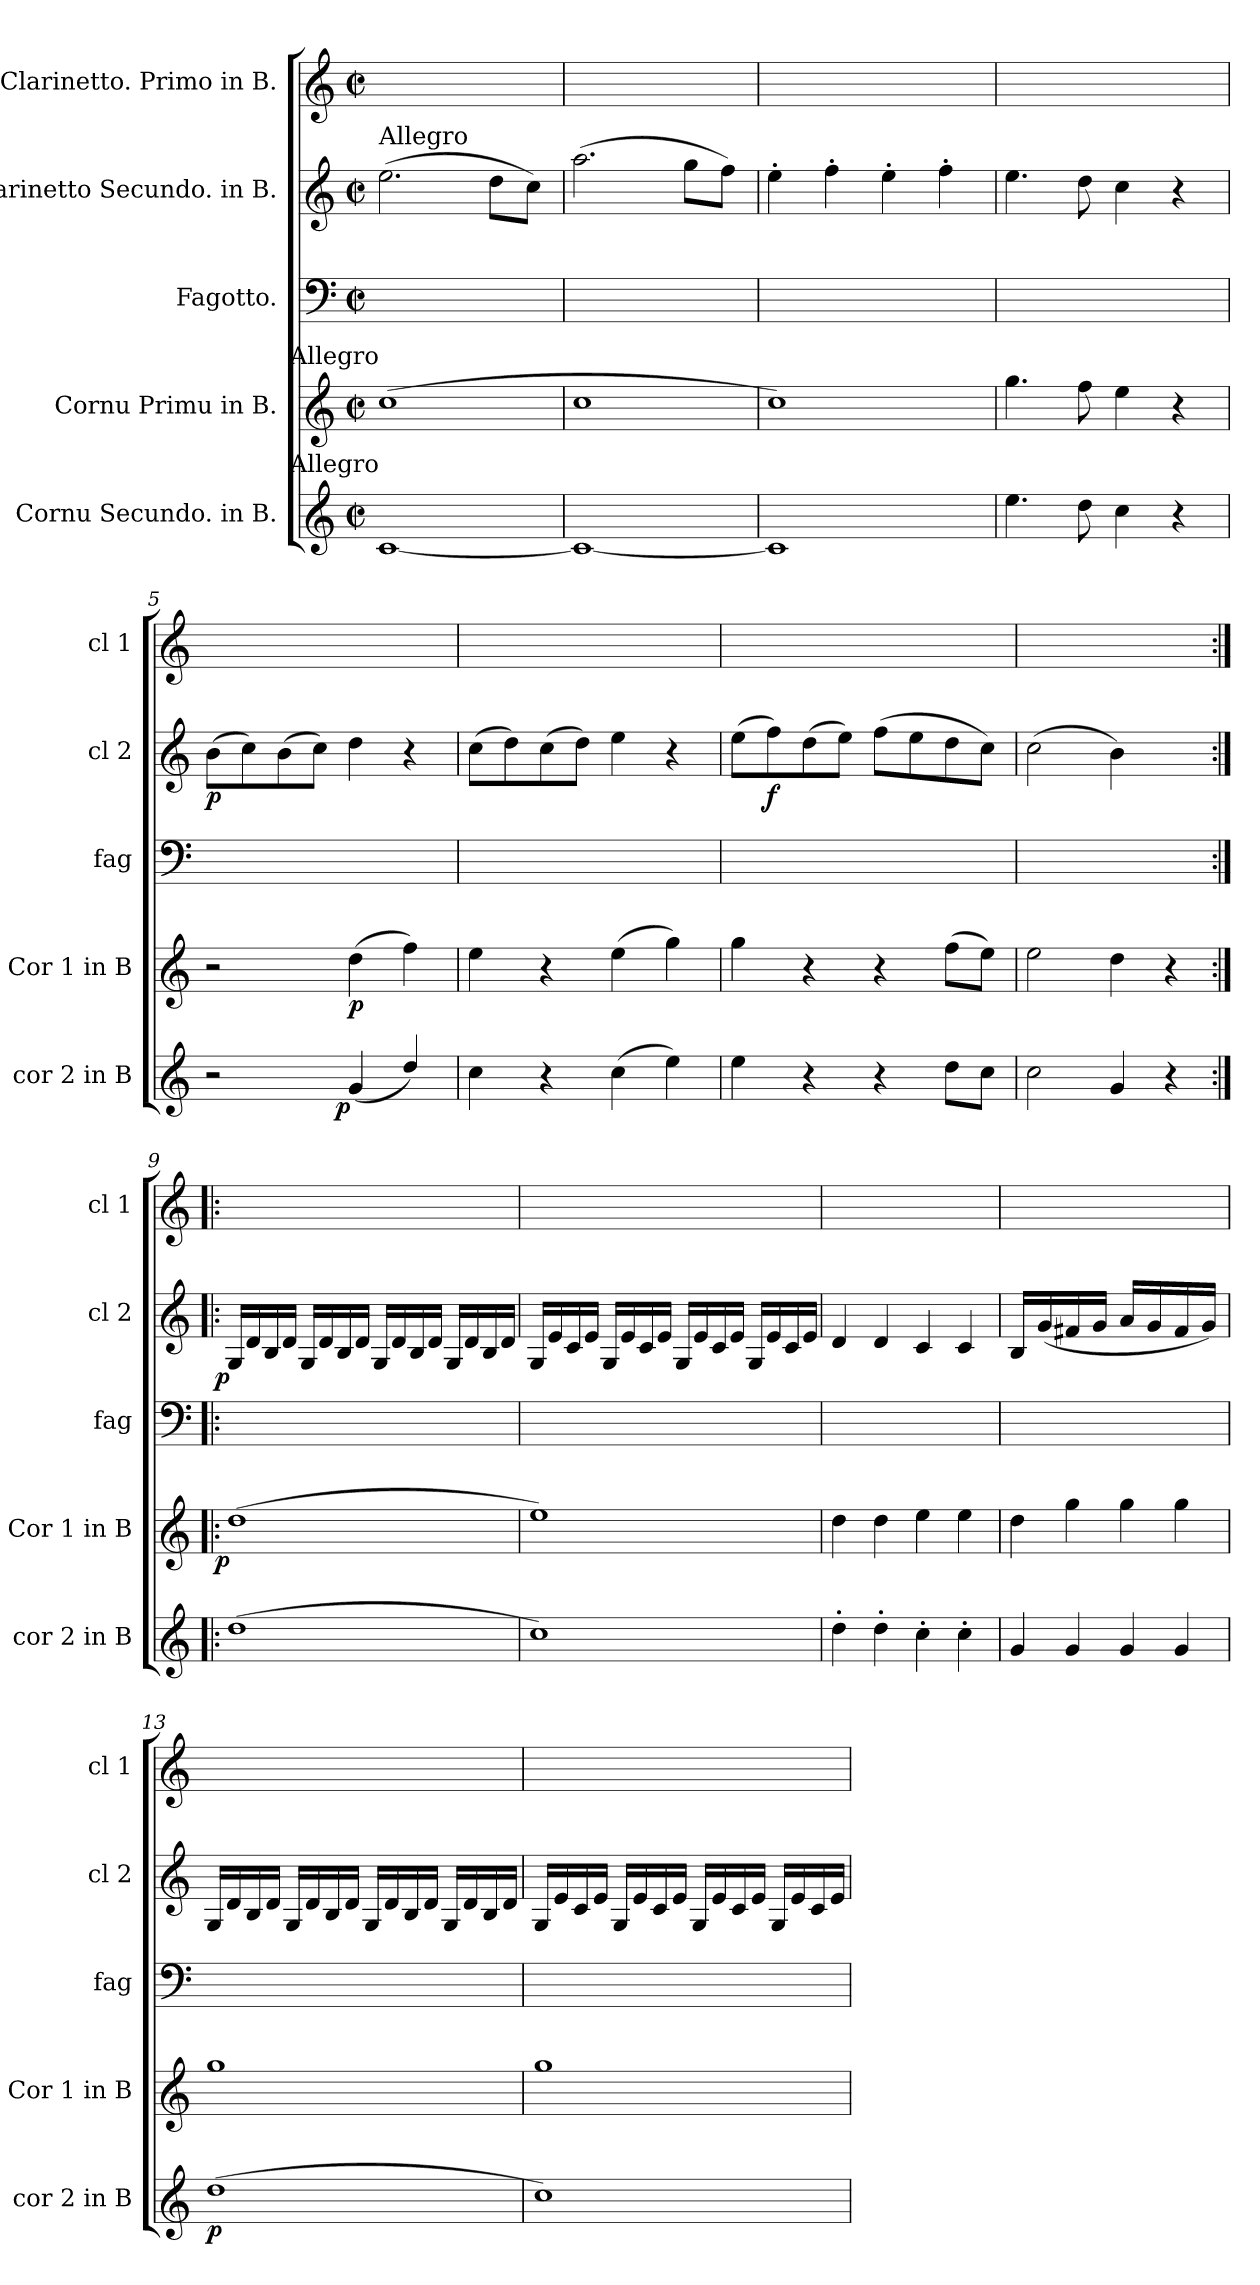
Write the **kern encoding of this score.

**kern	**dynam	**kern	**dynam	**kern	**kern	**dynam	**kern
*part5	*part5	*part4	*part4	*part3	*part2	*part2	*part1
*staff5	*staff5	*staff4	*staff4	*staff3	*staff2	*staff2	*staff1
*I"Cornu Secundo. in B.	*	*I"Cornu Primu in B.	*	*I"Fagotto.	*I"Clarinetto Secundo. in B.	*	*I"Clarinetto. Primo in B.
*I'cor 2 in B	*	*I'Cor 1 in B	*	*I'fag	*I'cl 2	*	*I'cl 1
*clefG2	*	*clefG2	*	*clefF4	*clefG2	*	*clefG2
*ITrd1c2	*	*ITrd1c2	*	*	*ITrd1c2	*	*ITrd1c2
*k[b-e-]	*	*k[b-e-]	*	*k[]	*k[b-e-]	*	*k[b-e-]
*B-:	*	*B-:	*	*	*B-:	*	*B-:
*M2/2	*	*M2/2	*	*M2/2	*M2/2	*	*M2/2
*met(c|)	*	*met(c|)	*	*met(c|)	*met(c|)	*	*met(c|)
=1	=1	=1	=1	=1	=1	=1	=1
!	!	!	!	!	!LO:TX:a:t=Allegro	!	!
!	!	!LO:TX:a:rj:t=Allegro	!	!	!	!	!
!LO:TX:a:rj:t=Allegro	!	!	!	!	!	!	!
[>1B-/	.	(1b-\	.	1ryy	(2.dd\	.	1ryy
.	.	.	.	.	8cc\L	.	.
.	.	.	.	.	8b-\J)	.	.
=2	=2	=2	=2	=2	=2	=2	=2
1B-/_	.	1b-\	.	1ryy	(2.gg\	.	1ryy
.	.	.	.	.	8ff\L	.	.
.	.	.	.	.	8ee-\J)	.	.
=3	=3	=3	=3	=3	=3	=3	=3
1B-/]	.	1b-\)	.	1ryy	4dd'\	.	1ryy
.	.	.	.	.	4ee-'\	.	.
.	.	.	.	.	4dd'\	.	.
.	.	.	.	.	4ee-'\	.	.
=4	=4	=4	=4	=4	=4	=4	=4
4.dd\	.	4.ff\	.	1ryy	4.dd\	.	1ryy
8cc\	.	8ee-\	.	.	8cc\	.	.
4b-\	.	4dd\	.	.	4b-\	.	.
4r	.	4r	.	.	4r	.	.
=5	=5	=5	=5	=5	=5	=5	=5
2r	.	2r	.	1ryy	(8a\L	p	1ryy
.	.	.	.	.	8b-\)	.	.
.	.	.	.	.	(8a\	.	.
.	.	.	.	.	8b-\J)	.	.
!	!LO:DY:rj	!	!	!	!	!	!
(4f/	p	(4cc\	p	.	4cc\	.	.
4cc/)	.	4ee-\)	.	.	4r	.	.
=6	=6	=6	=6	=6	=6	=6	=6
4b-\	.	4dd\	.	1ryy	(8b-\L	.	1ryy
.	.	.	.	.	8cc\)	.	.
4r	.	4r	.	.	(8b-\	.	.
.	.	.	.	.	8cc\J)	.	.
(4b-\	.	(4dd\	.	.	4dd\	.	.
4dd\)	.	4ff\)	.	.	4r	.	.
=7	=7	=7	=7	=7	=7	=7	=7
4dd\	.	4ff\	for.	1ryy	(8dd\L	.	1ryy
.	.	.	.	.	8ee-\)	f	.
4r	.	4r	.	.	(8cc\	.	.
.	.	.	.	.	8dd\J)	.	.
4r	.	4r	.	.	(8ee-\L	.	.
.	.	.	.	.	8dd\	.	.
8cc\L	.	(8ee-\L	.	.	8cc\	.	.
8b-\J	.	8dd\J)	.	.	8b-\J)	.	.
=8	=8	=8	=8	=8	=8	=8	=8
2b-\	.	2dd\	.	1ryy	(2b-\	.	1ryy
4f/	.	4cc\	.	.	4a\)	.	.
4r	.	4r	.	.	4ryy	.	.
=9:|!|:	=9:|!|:	=9:|!|:	=9:|!|:	=9:|!|:	=9:|!|:	=9:|!|:	=9:|!|:
!	!	!	!LO:DY:rj	!	!	!LO:DY:rj	!
(1cc\	p&colon;	(1cc\	p	1ryy	16F/LL	p	1ryy
.	.	.	.	.	16c/	.	.
.	.	.	.	.	16A/	.	.
.	.	.	.	.	16c/JJ	.	.
.	.	.	.	.	16F/LL	.	.
.	.	.	.	.	16c/	.	.
.	.	.	.	.	16A/	.	.
.	.	.	.	.	16c/JJ	.	.
.	.	.	.	.	16F/LL	.	.
.	.	.	.	.	16c/	.	.
.	.	.	.	.	16A/	.	.
.	.	.	.	.	16c/JJ	.	.
.	.	.	.	.	16F/LL	.	.
.	.	.	.	.	16c/	.	.
.	.	.	.	.	16A/	.	.
.	.	.	.	.	16c/JJ	.	.
=10	=10	=10	=10	=10	=10	=10	=10
1b-\)	.	1dd\)	.	1ryy	16F/LL	.	1ryy
.	.	.	.	.	16d/	.	.
.	.	.	.	.	16B-/	.	.
.	.	.	.	.	16d/JJ	.	.
.	.	.	.	.	16F/LL	.	.
.	.	.	.	.	16d/	.	.
.	.	.	.	.	16B-/	.	.
.	.	.	.	.	16d/JJ	.	.
.	.	.	.	.	16F/LL	.	.
.	.	.	.	.	16d/	.	.
.	.	.	.	.	16B-/	.	.
.	.	.	.	.	16d/JJ	.	.
.	.	.	.	.	16F/LL	.	.
.	.	.	.	.	16d/	.	.
.	.	.	.	.	16B-/	.	.
.	.	.	.	.	16d/JJ	.	.
=11	=11	=11	=11	=11	=11	=11	=11
4cc'\	.	4cc\	.	1ryy	4c/	.	1ryy
4cc'\	.	4cc\	.	.	4c/	.	.
4b-'\	.	4dd\	.	.	4B-/	.	.
4b-'\	.	4dd\	.	.	4B-/	.	.
=12	=12	=12	=12	=12	=12	=12	=12
!	!	!	!	!	!LO:N:vis=16	!	!
4f/	.	4cc\	.	1ryy	8A/LL	.	1ryy
!	!	!	!	!	!LO:N:vis=16	!	!
.	.	.	.	.	(8f/	.	.
!	!	!	!	!	!LO:N:vis=16	!	!
4f/	for&colon;	4ff\	for&colon;	.	8en/	.	.
!	!	!	!	!	!LO:N:vis=16	!	!
.	.	.	.	.	8f/JJ	.	.
!	!	!	!	!	!LO:N:vis=16	!	!
4f/	.	4ff\	.	.	8g/LL	.	.
!	!	!	!	!	!LO:N:vis=16	!	!
.	.	.	.	.	8f/	.	.
!	!	!	!	!	!LO:N:vis=16	!	!
4f/	.	4ff\	.	.	8e/	.	.
!	!	!	!	!	!LO:N:vis=16	!	!
.	.	.	.	.	8f/JJ)	.	.
=13	=13	=13	=13	=13	=13	=13	=13
(1cc\	p	1ff\	p&colon;	1ryy	16F/LL	.	1ryy
.	.	.	.	.	16c/	.	.
.	.	.	.	.	16A/	.	.
.	.	.	.	.	16c/JJ	.	.
.	.	.	.	.	16F/LL	.	.
.	.	.	.	.	16c/	.	.
.	.	.	.	.	16A/	.	.
.	.	.	.	.	16c/JJ	.	.
.	.	.	.	.	16F/LL	.	.
.	.	.	.	.	16c/	.	.
.	.	.	.	.	16A/	.	.
.	.	.	.	.	16c/JJ	.	.
.	.	.	.	.	16F/LL	.	.
.	.	.	.	.	16c/	.	.
.	.	.	.	.	16A/	.	.
.	.	.	.	.	16c/JJ	.	.
=14	=14	=14	=14	=14	=14	=14	=14
1b-\)	.	1ff\	.	1ryy	16F/LL	.	1ryy
.	.	.	.	.	16d/	.	.
.	.	.	.	.	16B-/	.	.
.	.	.	.	.	16d/JJ	.	.
.	.	.	.	.	16F/LL	.	.
.	.	.	.	.	16d/	.	.
.	.	.	.	.	16B-/	.	.
.	.	.	.	.	16d/JJ	.	.
.	.	.	.	.	16F/LL	.	.
.	.	.	.	.	16d/	.	.
.	.	.	.	.	16B-/	.	.
.	.	.	.	.	16d/JJ	.	.
.	.	.	.	.	16F/LL	.	.
.	.	.	.	.	16d/	.	.
.	.	.	.	.	16B-/	.	.
.	.	.	.	.	16d/JJ	.	.
=	=	=	=	=	=	=	=
*-	*-	*-	*-	*-	*-	*-	*-
